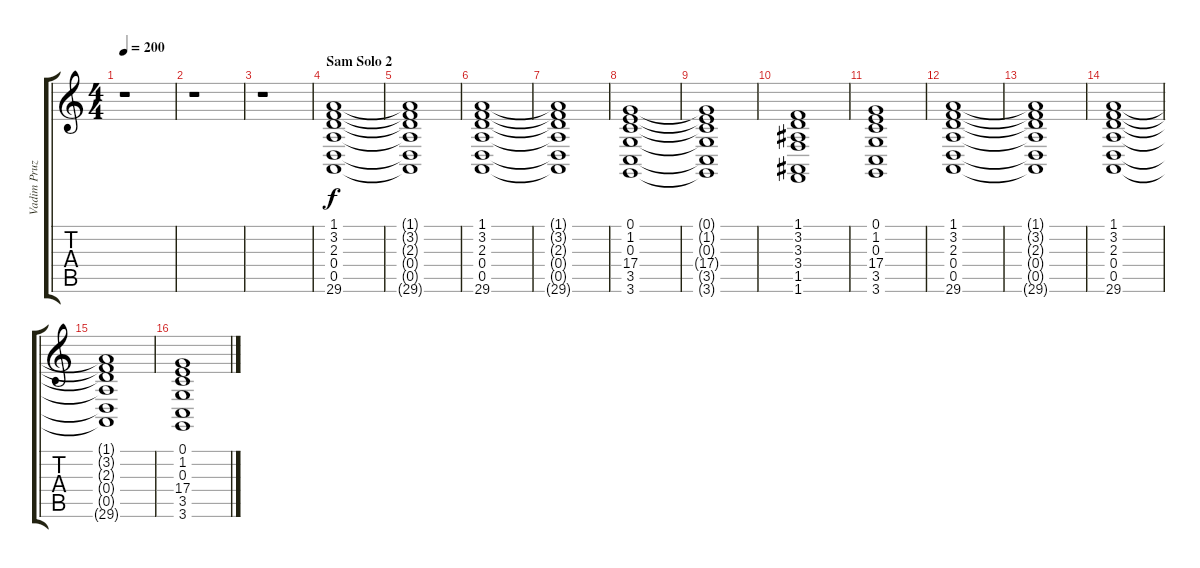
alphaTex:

\track ("Vadim Pruzhanov | Keyboard 2" "Vadim Pruz") {instrument stringensemble1}
\staff {score tabs}
\tuning (E4 B3 G3 D3 A2 E2) {hide}
\ts (4 4)
\tempo 200
\clef g2
\ks c
r.1{dy f} |
r.1 |
r.1 |
\section ("" "Sam Solo 2")
(1.1 3.2 2.3 0.4 0.5 29.6).1 |
(1.1{t} 3.2{t} 2.3{t} 0.4{t} 0.5{t} 29.6{t}).1 |
(1.1 3.2 2.3 0.4 0.5 29.6).1 |
(1.1{t} 3.2{t} 2.3{t} 0.4{t} 0.5{t} 29.6{t}).1 |
(0.1 1.2 0.3 17.4 3.5 3.6).1 |
(0.1{t} 1.2{t} 0.3{t} 17.4{t} 3.5{t} 3.6{t}).1 |
(1.1 3.2 3.3 3.4 1.5 1.6).1 |
(0.1 1.2 0.3 17.4 3.5 3.6).1 |
(1.1 3.2 2.3 0.4 0.5 29.6).1 |
(1.1{t} 3.2{t} 2.3{t} 0.4{t} 0.5{t} 29.6{t}).1 |
(1.1 3.2 2.3 0.4 0.5 29.6).1 |
(1.1{t} 3.2{t} 2.3{t} 0.4{t} 0.5{t} 29.6{t}).1 |
(0.1 1.2 0.3 17.4 3.5 3.6).1
